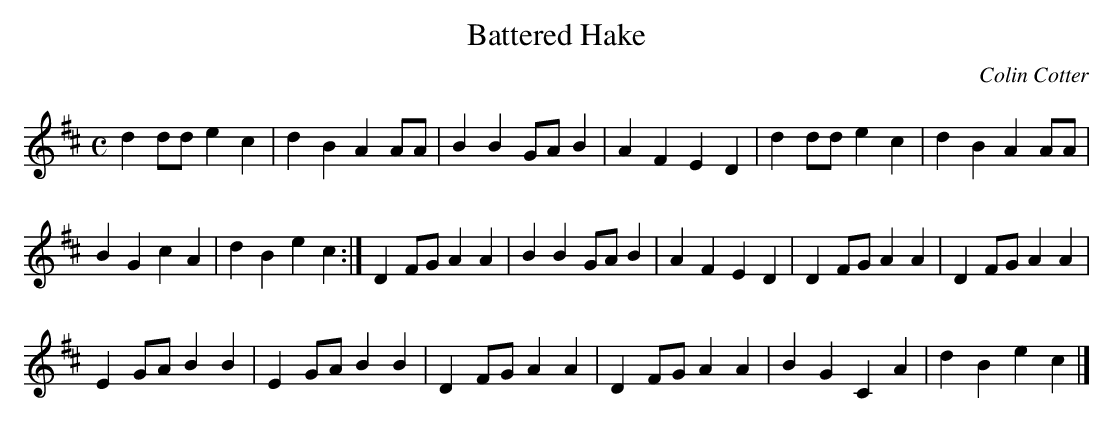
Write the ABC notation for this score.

X:1
T:Battered Hake
C:Colin Cotter
M:C
K:D
d2 dd e2 c2|d2 B2 A2 AA|B2 B2 GA B2|A2 F2 E2 D2|d2 dd e2 c2|d2 B2 A2 AA|
B2 G2 c2 A2|d2 B2 e2 c2 :|D2 FG A2 A2|B2 B2 GA B2|A2 F2 E2 D2|D2 FG A2 A2|D2 FG A2 A2|
E2 GA B2 B2|E2 GA B2 B2|D2 FG A2 A2|D2 FG A2 A2|B2 G2 C2 A2|d2 B2 e2 c2|]
